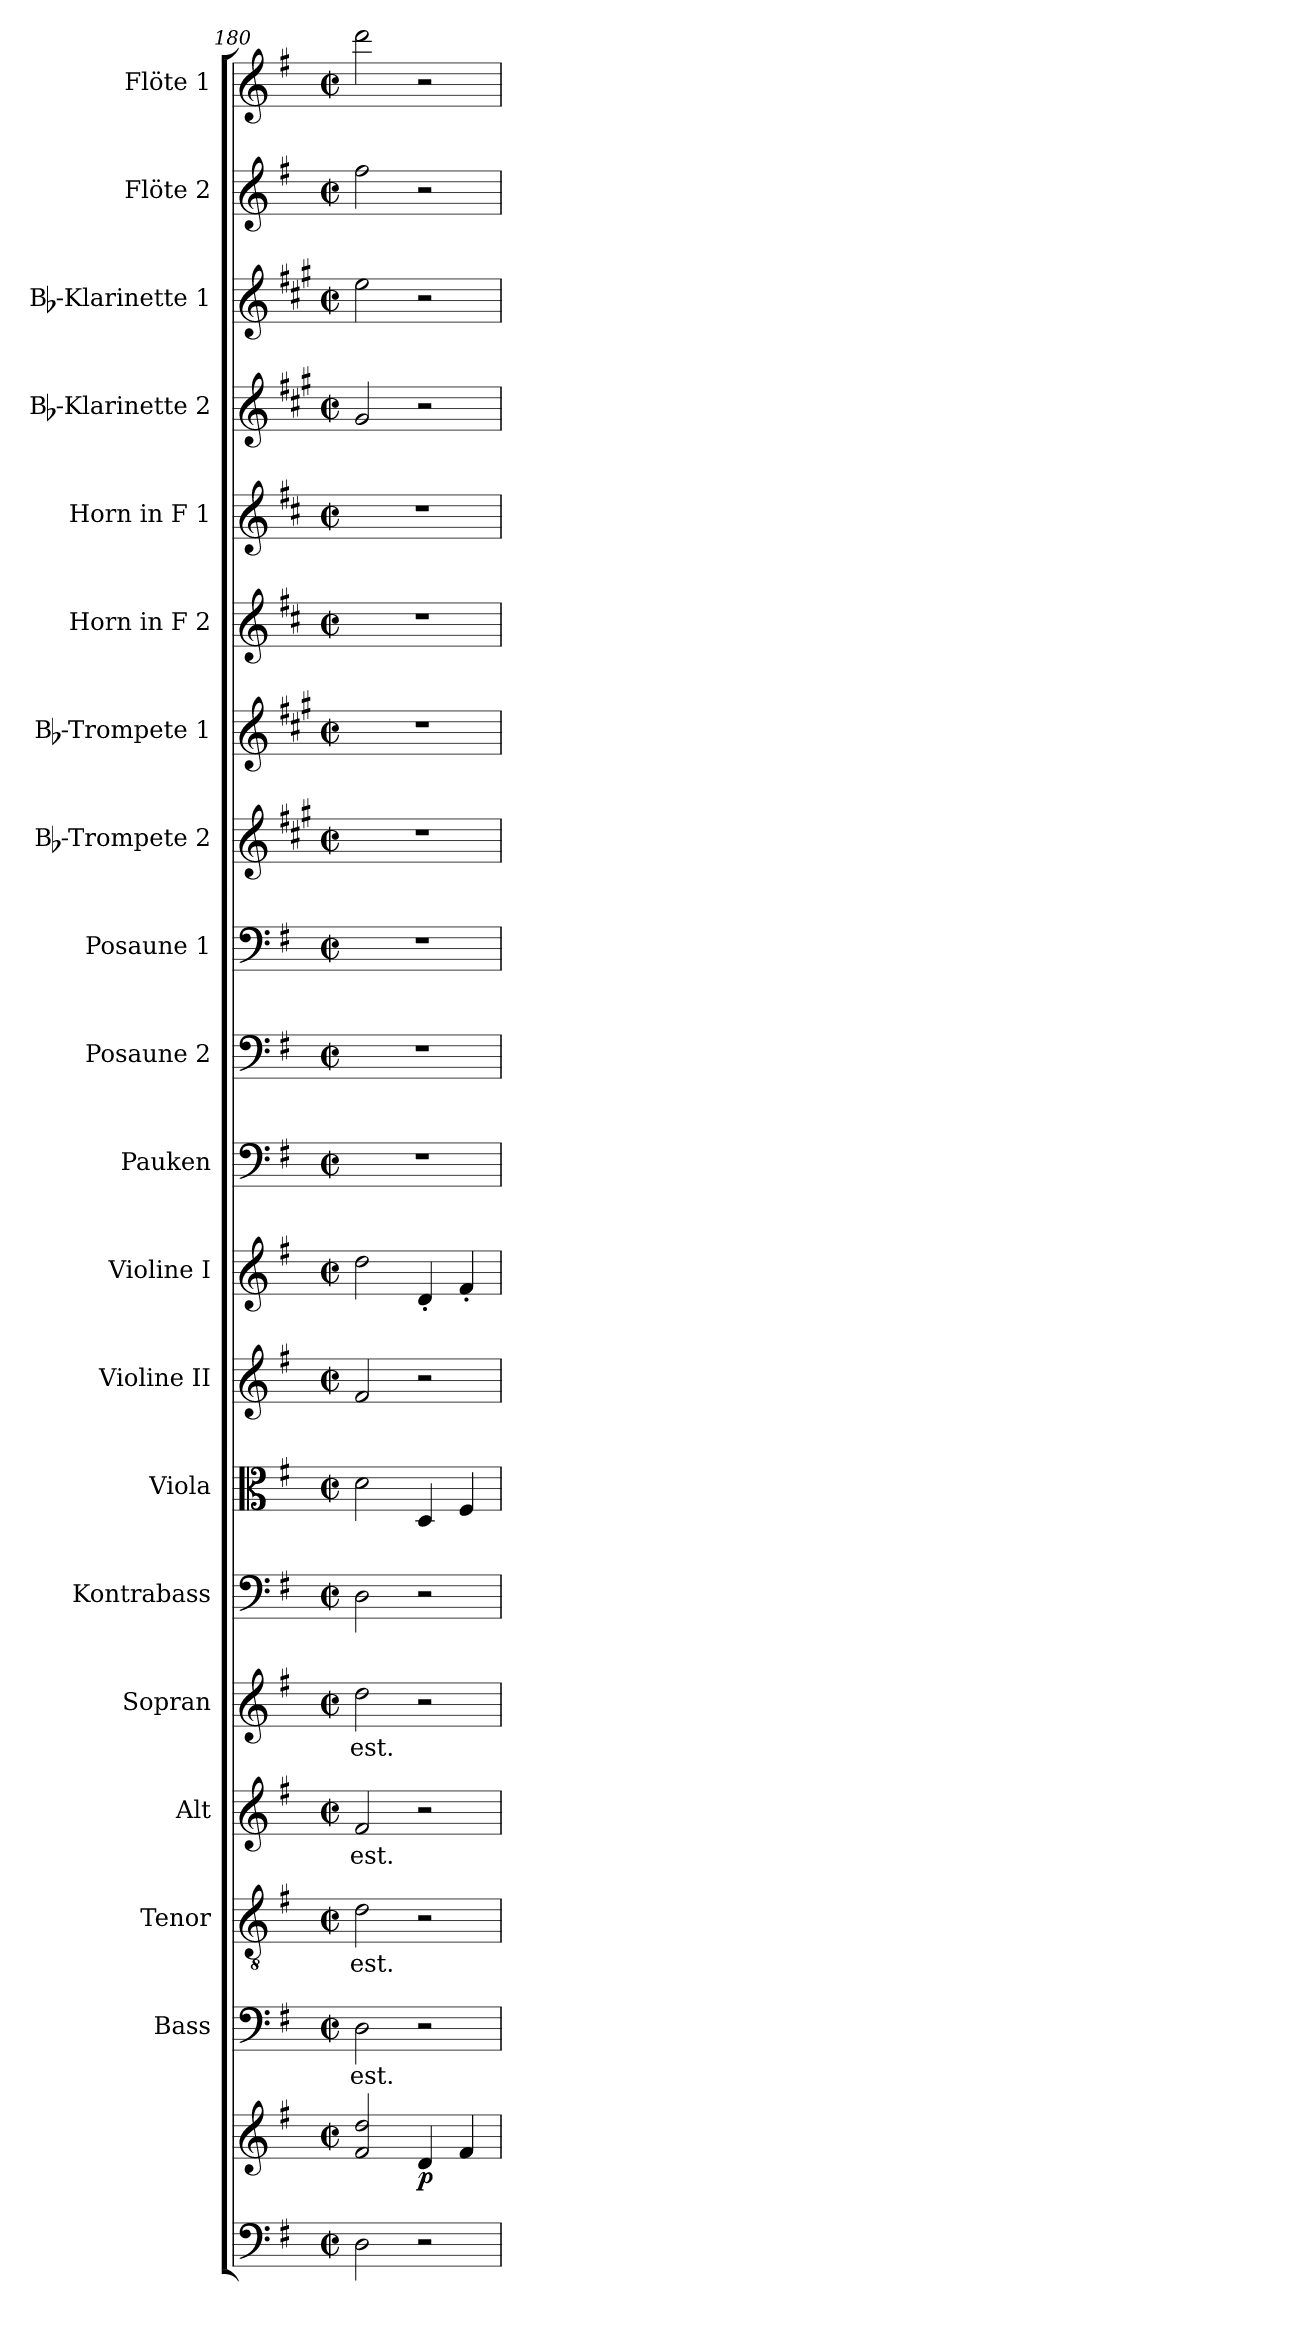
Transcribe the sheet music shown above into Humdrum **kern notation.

**kern	**kern	**dynam	**kern	**text	**kern	**text	**kern	**text	**kern	**text	**kern	**kern	**kern	**kern	**kern	**kern	**kern	**kern	**kern	**kern	**kern	**kern	**kern	**kern	**kern
*part20	*part20	*part20	*part19	*part19	*part18	*part18	*part17	*part17	*part16	*part16	*part15	*part14	*part13	*part12	*part11	*part10	*part9	*part8	*part7	*part6	*part5	*part4	*part3	*part2	*part1
*staff21	*staff20	*staff20/21	*staff19	*staff19	*staff18	*staff18	*staff17	*staff17	*staff16	*staff16	*staff15	*staff14	*staff13	*staff12	*staff11	*staff10	*staff9	*staff8	*staff7	*staff6	*staff5	*staff4	*staff3	*staff2	*staff1
*	*	*	*I"Bass	*	*I"Tenor	*	*I"Alt	*	*I"Sopran	*	*I"Kontrabass	*I"Viola	*I"Violine II	*I"Violine I	*I"Pauken	*I"Posaune 2	*I"Posaune 1	*I"Bb-Trompete 2	*I"Bb-Trompete 1	*I"Horn in F 2	*I"Horn in F 1	*I"Bb-Klarinette 2	*I"Bb-Klarinette 1	*I"Flöte 2	*I"Flöte 1
*	*	*	*I'B.	*	*I'T.	*	*I'A.	*	*I'S.	*	*I'Kb.	*I'Vla.	*I'Vl. II	*I'Vl. I	*I'Pk.	*I'Pos. 2	*I'Pos. 1	*I'Bb Trp. 2	*I'Bb Trp. 1	*	*	*I'Bb Kl. 2	*I'Bb Kl. 1	*I'Fl. 2	*I'Fl. 1
*clefF4	*clefG2	*	*clefF4	*	*clefGv2	*	*clefG2	*	*clefG2	*	*clefF4	*clefC3	*clefG2	*clefG2	*clefF4	*clefF4	*clefF4	*clefG2	*clefG2	*clefG2	*clefG2	*clefG2	*clefG2	*clefG2	*clefG2
*	*	*	*	*	*	*	*	*	*	*	*ITrd7c12	*	*	*	*	*	*	*ITrd1c2	*ITrd1c2	*ITrd4c7	*ITrd4c7	*ITrd1c2	*ITrd1c2	*	*
*k[f#]	*k[f#]	*	*k[f#]	*	*k[f#]	*	*k[f#]	*	*k[f#]	*	*k[f#]	*k[f#]	*k[f#]	*k[f#]	*k[f#]	*k[f#]	*k[f#]	*k[f#]	*k[f#]	*k[f#]	*k[f#]	*k[f#]	*k[f#]	*k[f#]	*k[f#]
*G:	*G:	*	*G:	*	*G:	*	*G:	*	*G:	*	*G:	*G:	*G:	*G:	*G:	*G:	*G:	*G:	*G:	*G:	*G:	*G:	*G:	*G:	*G:
*M2/2	*M2/2	*	*M2/2	*	*M2/2	*	*M2/2	*	*M2/2	*	*M2/2	*M2/2	*M2/2	*M2/2	*M2/2	*M2/2	*M2/2	*M2/2	*M2/2	*M2/2	*M2/2	*M2/2	*M2/2	*M2/2	*M2/2
*met(c|)	*met(c|)	*	*met(c|)	*	*met(c|)	*	*met(c|)	*	*met(c|)	*	*met(c|)	*met(c|)	*met(c|)	*met(c|)	*met(c|)	*met(c|)	*met(c|)	*met(c|)	*met(c|)	*met(c|)	*met(c|)	*met(c|)	*met(c|)	*met(c|)	*met(c|)
=180	=180	=180	=180	=180	=180	=180	=180	=180	=180	=180	=180	=180	=180	=180	=180	=180	=180	=180	=180	=180	=180	=180	=180	=180	=180
!	!	!	!	!LO:LY:b	!	!LO:LY:b	!	!LO:LY:b	!	!LO:LY:b	!	!	!	!	!	!	!	!	!	!	!	!	!	!	!
2D\	2f#/ 2dd/	.	2D\	est.	2d\	est.	2f#/	est.	2dd\	est.	2DD\	2d\	2f#/	2dd\	1r	1r	1r	1r	1r	1r	1r	2f#/	2dd\	2ff#\	2ddd\
!	!	!LO:DY:b	!	!	!	!	!	!	!	!	!	!	!	!	!	!	!	!	!	!	!	!	!	!	!
2r	4d/	p	2r	.	2r	.	2r	.	2r	.	2r	4D/	2r	4d'</	.	.	.	.	.	.	.	2r	2r	2r	2r
.	4f#/	.	.	.	.	.	.	.	.	.	.	4F#/	.	4f#'</	.	.	.	.	.	.	.	.	.	.	.
=	=	=	=	=	=	=	=	=	=	=	=	=	=	=	=	=	=	=	=	=	=	=	=	=	=
*-	*-	*-	*-	*-	*-	*-	*-	*-	*-	*-	*-	*-	*-	*-	*-	*-	*-	*-	*-	*-	*-	*-	*-	*-	*-
